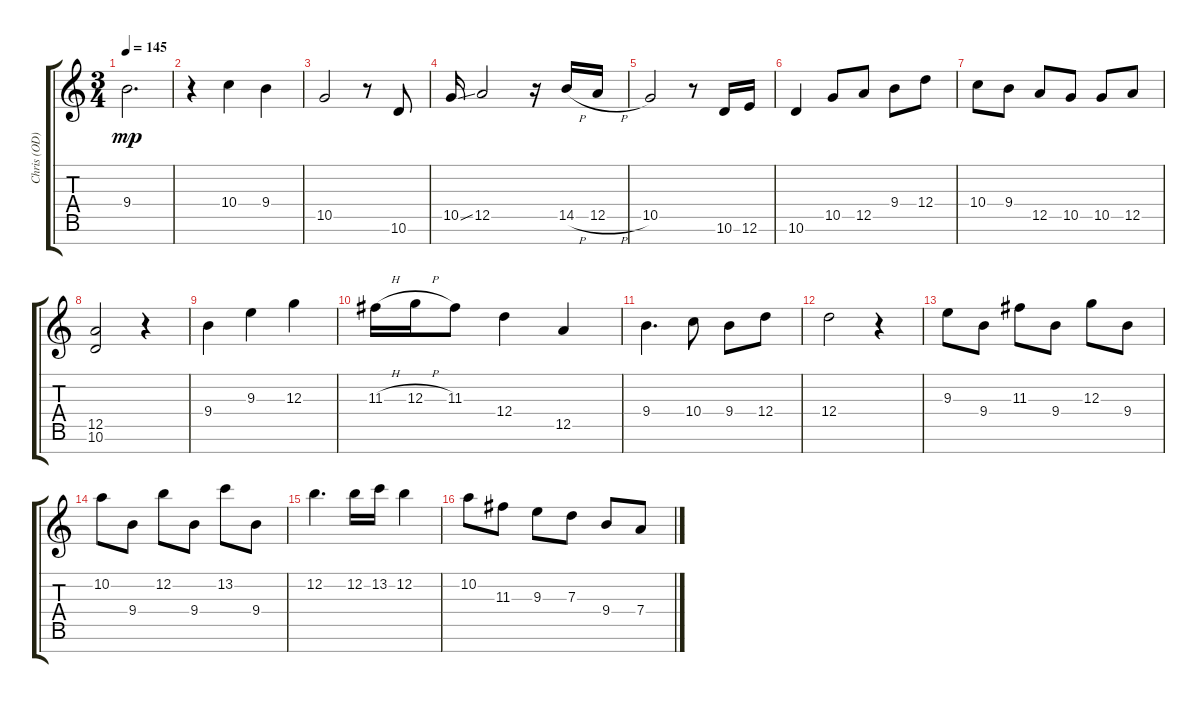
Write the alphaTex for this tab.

\track ("Chris (OD)" "Chris (OD)") {instrument overdrivenguitar}
\staff {score tabs}
\tuning (E4 B3 G3 D3 A2 E2 B1) {hide}
\ts (3 4)
\tempo 145
\clef g2
\ks c
9.4.2{d dy mp} |
r.4 10.4.4 9.4.4 |
10.5.2 r.8 10.6.8 |
10.5{ss}.16 12.5.2 r.16 14.5{h}.16 12.5{h}.16 |
10.5.2 r.8 10.6.16 12.6.16 |
10.6.4 10.5.8 12.5.8 9.4.8 12.4.8 |
10.4.8 9.4.8 12.5.8 10.5.8 10.5.8 12.5.8 |
(12.5 10.6).2 r.4 |
9.4.4 9.3.4 12.3.4 |
11.3{h}.16 12.3{h}.16 11.3.8 12.4.4 12.5.4 |
9.4.4{d} 10.4.8 9.4.8 12.4.8 |
12.4.2 r.4 |
9.3.8 9.4.8 11.3.8 9.4.8 12.3.8 9.4.8 |
10.2.8 9.4.8 12.2.8 9.4.8 13.2.8 9.4.8 |
12.2.4{d} 12.2.16 13.2.16 12.2.4 |
10.2.8 11.3.8 9.3.8 7.3.8 9.4.8 7.4.8
